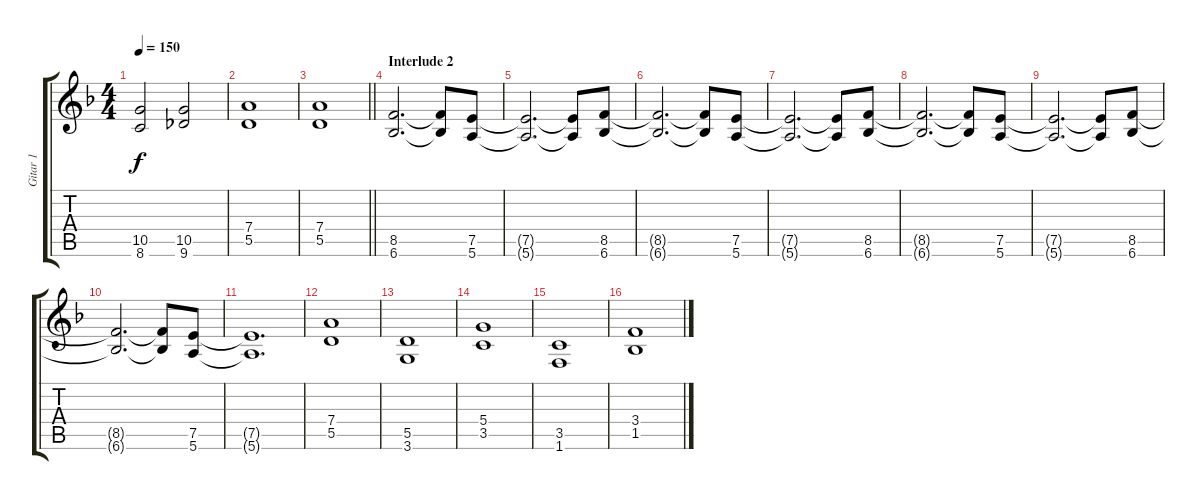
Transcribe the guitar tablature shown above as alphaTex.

\track ("Gitar 1" "Gitar 1") {instrument overdrivenguitar}
\staff {score tabs}
\tuning (E4 B3 G3 D3 A2 E2) {hide}
\ts (4 4)
\tempo 150
\clef g2
\ks f
(10.5 8.6).2{dy f} (10.5 9.6).2 |
(7.4 5.5).1 |
\barLineRight lightlight
(7.4 5.5).1 |
\section ("" "Interlude 2")
(8.5 6.6).2{d} (8.5{t} 6.6{t}).8 (7.5 5.6).8 |
(7.5{t} 5.6{t}).2{d} (7.5{t} 5.6{t}).8 (8.5 6.6).8 |
(8.5{t} 6.6{t}).2{d} (8.5{t} 6.6{t}).8 (7.5 5.6).8 |
(7.5{t} 5.6{t}).2{d} (7.5{t} 5.6{t}).8 (8.5 6.6).8 |
(8.5{t} 6.6{t}).2{d} (8.5{t} 6.6{t}).8 (7.5 5.6).8 |
(7.5{t} 5.6{t}).2{d} (7.5{t} 5.6{t}).8 (8.5 6.6).8 |
(8.5{t} 6.6{t}).2{d} (8.5{t} 6.6{t}).8 (7.5 5.6).8 |
(7.5{t} 5.6{t}).1{d} |
(7.4 5.5).1 |
(5.5 3.6).1 |
(5.4 3.5).1 |
(3.5 1.6).1 |
(3.4 1.5).1
